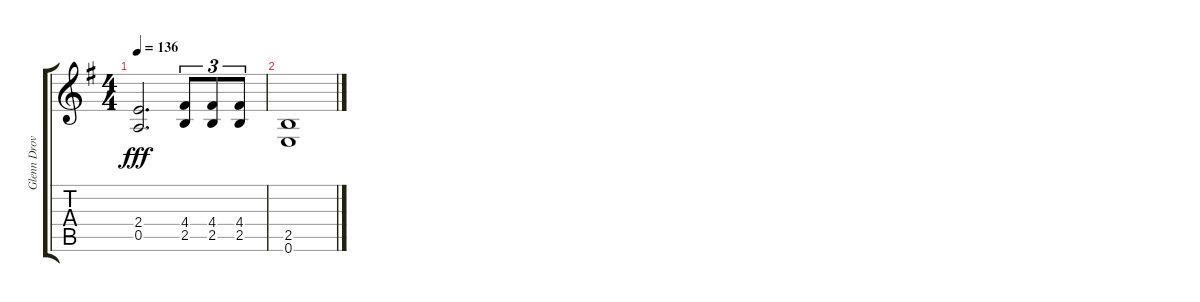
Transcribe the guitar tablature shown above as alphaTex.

\track ("Glenn Drover" "Glenn Drov") {instrument overdrivenguitar}
\staff {score tabs}
\tuning (E4 B3 G3 D3 A2 E2) {hide}
\ts (4 4)
\tempo 136
\clef g2
\ks g
(2.4{t} 0.5{t}).2{d dy fff} (4.4 2.5).8{tu (3 2)} (4.4 2.5).8{tu (3 2)} (4.4 2.5).8{tu (3 2)} |
(2.5 0.6).1
